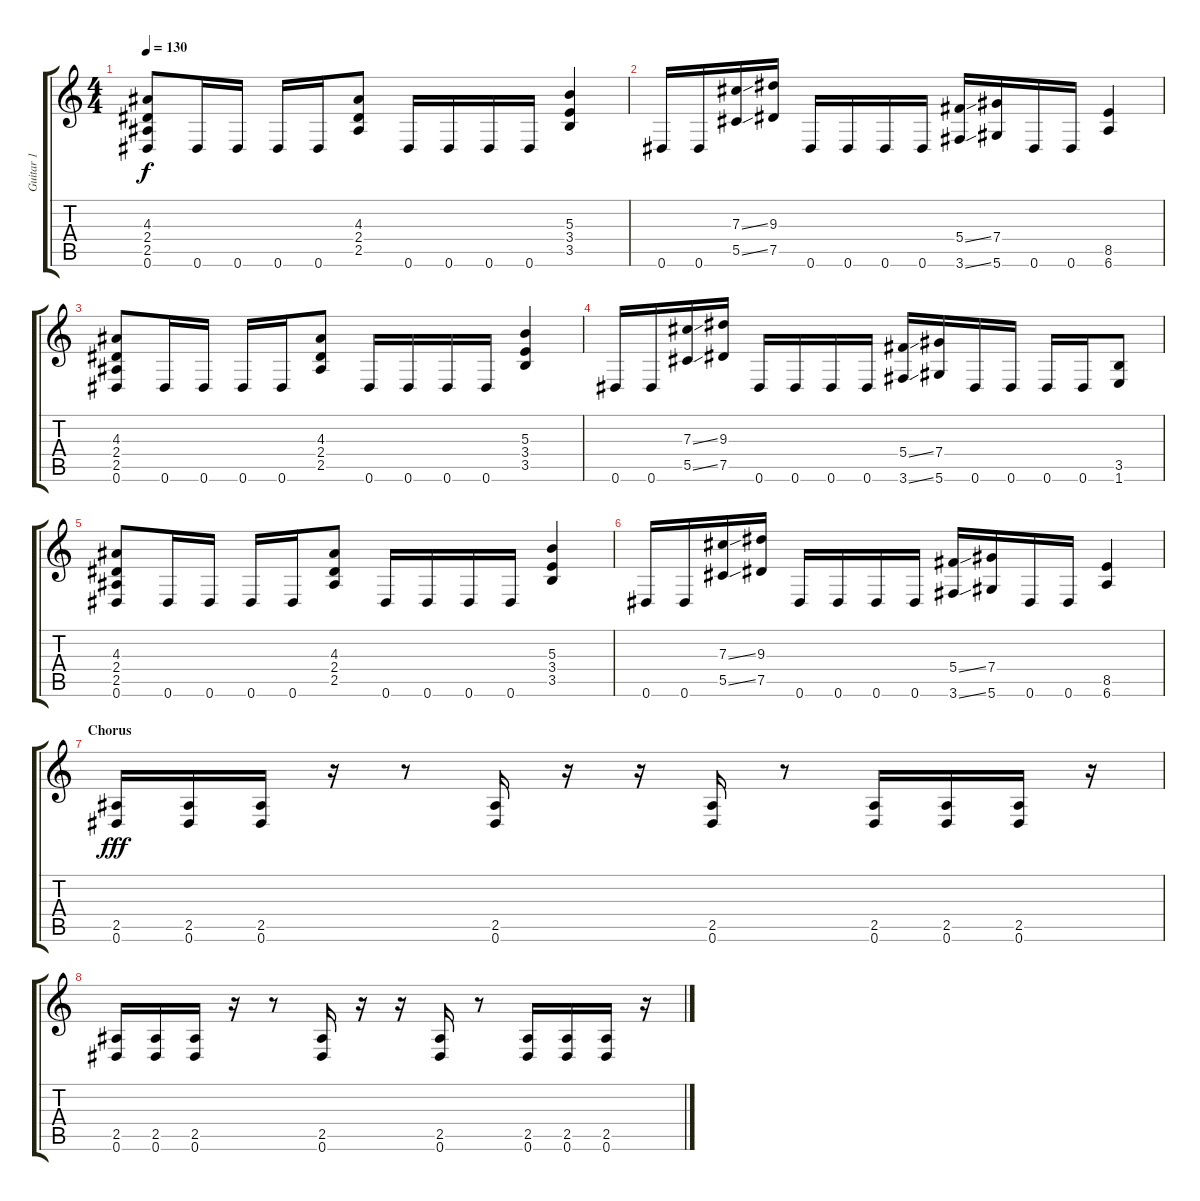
\track ("Guitar 1" "Guitar 1") {instrument distortionguitar}
\staff {score tabs}
\tuning (Eb4 Bb3 Gb3 Db3 Ab2 Eb2) {hide}
\ts (4 4)
\tempo 130
\clef g2
\ks c
(4.3 2.4 2.5 0.6).8{dy f} 0.6.16 0.6.16 0.6.16 0.6.16 (4.3 2.4 2.5).8 0.6.16 0.6.16 0.6.16 0.6.16 (5.3 3.4 3.5).4 |
0.6.16 0.6.16 (7.3{ss} 5.5{ss}).16 (9.3 7.5).16 0.6.16 0.6.16 0.6.16 0.6.16 (5.4{ss} 3.6{ss}).16 (7.4 5.6).16 0.6.16 0.6.16 (8.5 6.6).4 |
(4.3 2.4 2.5 0.6).8 0.6.16 0.6.16 0.6.16 0.6.16 (4.3 2.4 2.5).8 0.6.16 0.6.16 0.6.16 0.6.16 (5.3 3.4 3.5).4 |
0.6.16 0.6.16 (7.3{ss} 5.5{ss}).16 (9.3 7.5).16 0.6.16 0.6.16 0.6.16 0.6.16 (5.4{ss} 3.6{ss}).16 (7.4 5.6).16 0.6.16 0.6.16 0.6.16 0.6.16 (3.5 1.6).8 |
(4.3 2.4 2.5 0.6).8 0.6.16 0.6.16 0.6.16 0.6.16 (4.3 2.4 2.5).8 0.6.16 0.6.16 0.6.16 0.6.16 (5.3 3.4 3.5).4 |
0.6.16 0.6.16 (7.3{ss} 5.5{ss}).16 (9.3 7.5).16 0.6.16 0.6.16 0.6.16 0.6.16 (5.4{ss} 3.6{ss}).16 (7.4 5.6).16 0.6.16 0.6.16 (8.5 6.6).4 |
\section ("" "Chorus")
(2.5 0.6).16{dy fff} (2.5 0.6).16 (2.5 0.6).16 r.16 r.8 (2.5 0.6).16 r.16 r.16 (2.5 0.6).16 r.8 (2.5 0.6).16 (2.5 0.6).16 (2.5 0.6).16 r.16 |
(2.5 0.6).16 (2.5 0.6).16 (2.5 0.6).16 r.16 r.8 (2.5 0.6).16 r.16 r.16 (2.5 0.6).16 r.8 (2.5 0.6).16 (2.5 0.6).16 (2.5 0.6).16 r.16
